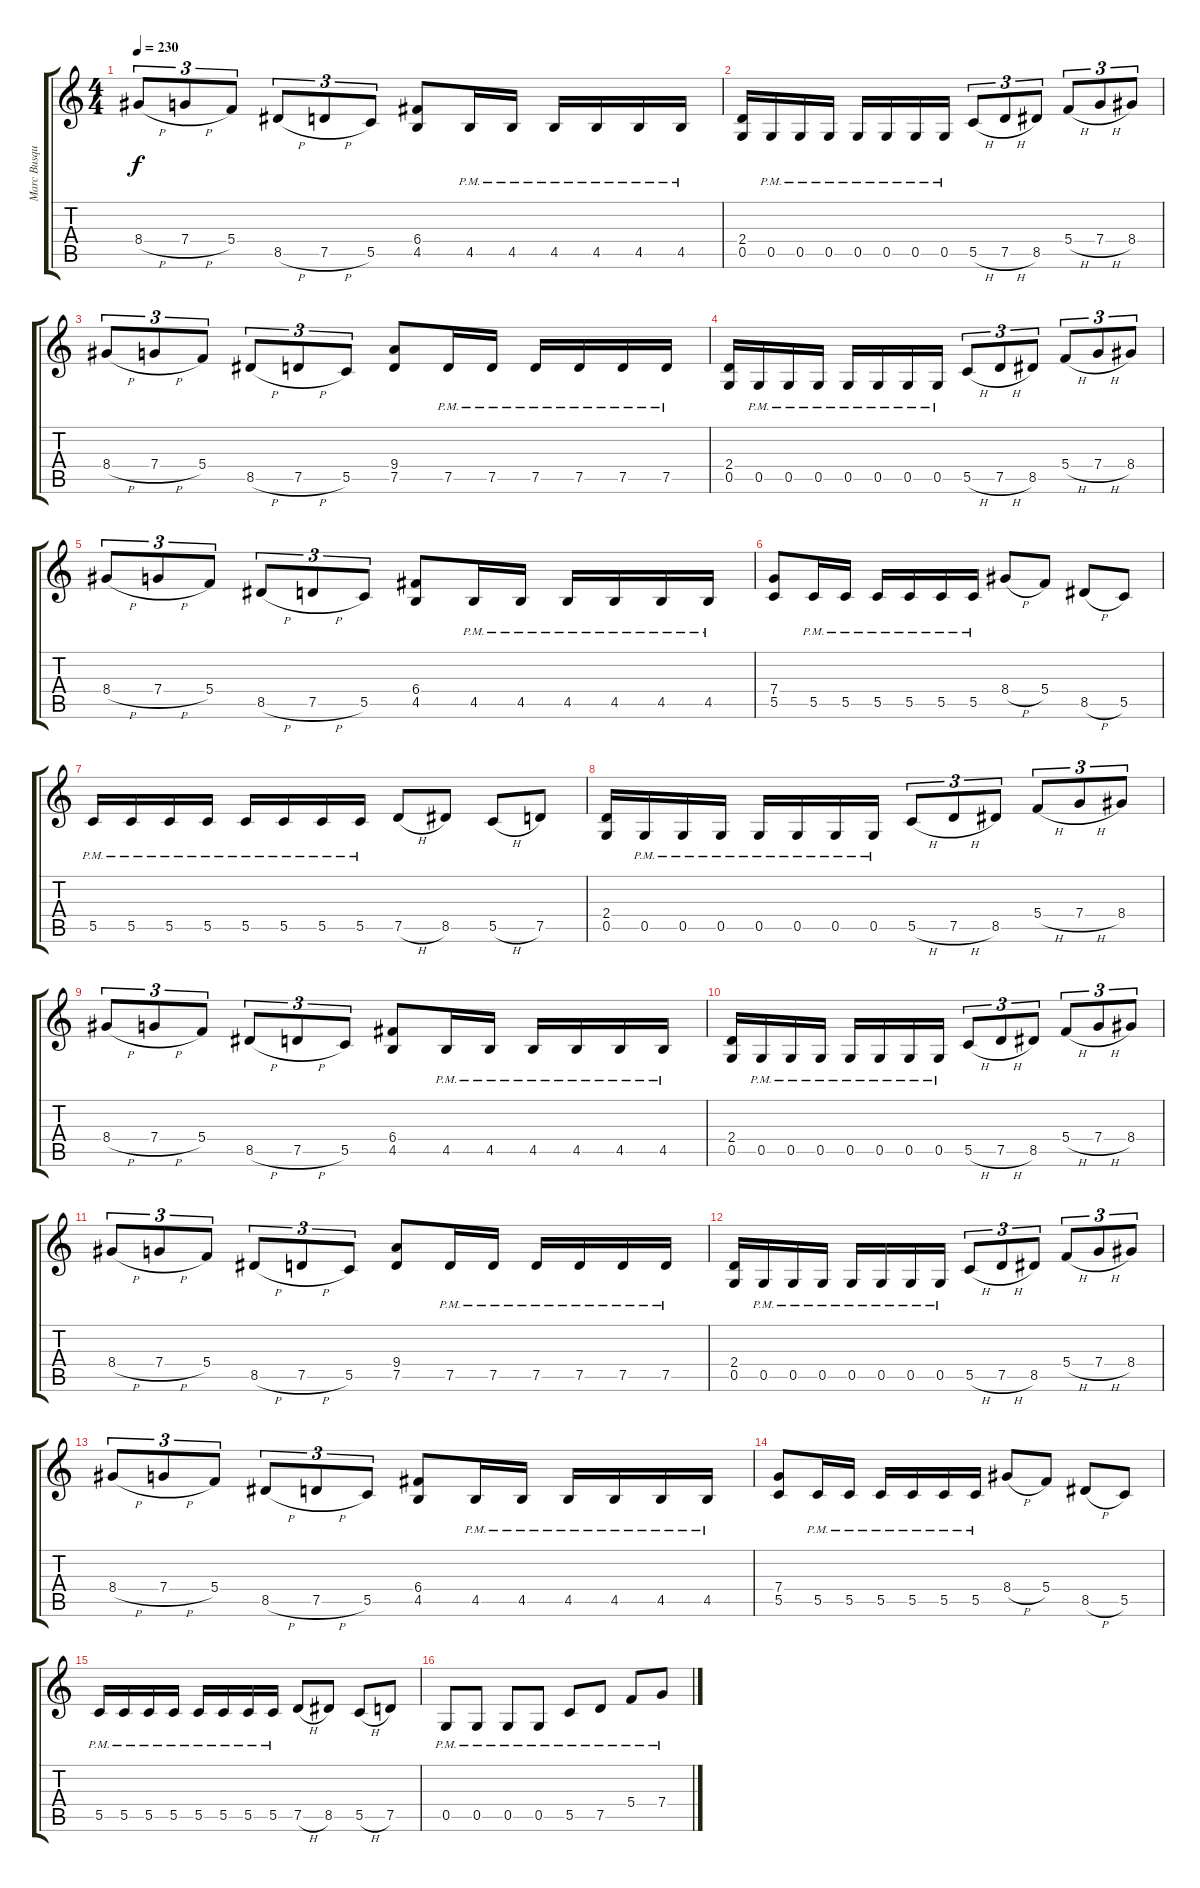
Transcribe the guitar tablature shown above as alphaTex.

\track ("Marc Busque" "Marc Busqu") {instrument distortionguitar}
\staff {score tabs}
\tuning (D4 A3 F3 C3 G2 D2) {hide}
\ts (4 4)
\tempo 230
\clef g2
\ks c
8.4{h}.8{tu (3 2) dy f} 7.4{h}.8{tu (3 2)} 5.4.8{tu (3 2)} 8.5{h}.8{tu (3 2)} 7.5{h}.8{tu (3 2)} 5.5.8{tu (3 2)} (6.4 4.5).8 4.5{pm}.16 4.5{pm}.16 4.5{pm}.16 4.5{pm}.16 4.5{pm}.16 4.5{pm}.16 |
(2.4 0.5).16 0.5{pm}.16 0.5{pm}.16 0.5{pm}.16 0.5{pm}.16 0.5{pm}.16 0.5{pm}.16 0.5{pm}.16 5.5{h}.8{tu (3 2)} 7.5{h}.8{tu (3 2)} 8.5.8{tu (3 2)} 5.4{h}.8{tu (3 2)} 7.4{h}.8{tu (3 2)} 8.4.8{tu (3 2)} |
8.4{h}.8{tu (3 2)} 7.4{h}.8{tu (3 2)} 5.4.8{tu (3 2)} 8.5{h}.8{tu (3 2)} 7.5{h}.8{tu (3 2)} 5.5.8{tu (3 2)} (9.4 7.5).8 7.5{pm}.16 7.5{pm}.16 7.5{pm}.16 7.5{pm}.16 7.5{pm}.16 7.5{pm}.16 |
(2.4 0.5).16 0.5{pm}.16 0.5{pm}.16 0.5{pm}.16 0.5{pm}.16 0.5{pm}.16 0.5{pm}.16 0.5{pm}.16 5.5{h}.8{tu (3 2)} 7.5{h}.8{tu (3 2)} 8.5.8{tu (3 2)} 5.4{h}.8{tu (3 2)} 7.4{h}.8{tu (3 2)} 8.4.8{tu (3 2)} |
8.4{h}.8{tu (3 2)} 7.4{h}.8{tu (3 2)} 5.4.8{tu (3 2)} 8.5{h}.8{tu (3 2)} 7.5{h}.8{tu (3 2)} 5.5.8{tu (3 2)} (6.4 4.5).8 4.5{pm}.16 4.5{pm}.16 4.5{pm}.16 4.5{pm}.16 4.5{pm}.16 4.5{pm}.16 |
(7.4 5.5).8 5.5{pm}.16 5.5{pm}.16 5.5{pm}.16 5.5{pm}.16 5.5{pm}.16 5.5{pm}.16 8.4{h}.8 5.4.8 8.5{h}.8 5.5.8 |
5.5{pm}.16 5.5{pm}.16 5.5{pm}.16 5.5{pm}.16 5.5{pm}.16 5.5{pm}.16 5.5{pm}.16 5.5{pm}.16 7.5{h}.8 8.5.8 5.5{h}.8 7.5.8 |
(2.4 0.5).16 0.5{pm}.16 0.5{pm}.16 0.5{pm}.16 0.5{pm}.16 0.5{pm}.16 0.5{pm}.16 0.5{pm}.16 5.5{h}.8{tu (3 2)} 7.5{h}.8{tu (3 2)} 8.5.8{tu (3 2)} 5.4{h}.8{tu (3 2)} 7.4{h}.8{tu (3 2)} 8.4.8{tu (3 2)} |
8.4{h}.8{tu (3 2)} 7.4{h}.8{tu (3 2)} 5.4.8{tu (3 2)} 8.5{h}.8{tu (3 2)} 7.5{h}.8{tu (3 2)} 5.5.8{tu (3 2)} (6.4 4.5).8 4.5{pm}.16 4.5{pm}.16 4.5{pm}.16 4.5{pm}.16 4.5{pm}.16 4.5{pm}.16 |
(2.4 0.5).16 0.5{pm}.16 0.5{pm}.16 0.5{pm}.16 0.5{pm}.16 0.5{pm}.16 0.5{pm}.16 0.5{pm}.16 5.5{h}.8{tu (3 2)} 7.5{h}.8{tu (3 2)} 8.5.8{tu (3 2)} 5.4{h}.8{tu (3 2)} 7.4{h}.8{tu (3 2)} 8.4.8{tu (3 2)} |
8.4{h}.8{tu (3 2)} 7.4{h}.8{tu (3 2)} 5.4.8{tu (3 2)} 8.5{h}.8{tu (3 2)} 7.5{h}.8{tu (3 2)} 5.5.8{tu (3 2)} (9.4 7.5).8 7.5{pm}.16 7.5{pm}.16 7.5{pm}.16 7.5{pm}.16 7.5{pm}.16 7.5{pm}.16 |
(2.4 0.5).16 0.5{pm}.16 0.5{pm}.16 0.5{pm}.16 0.5{pm}.16 0.5{pm}.16 0.5{pm}.16 0.5{pm}.16 5.5{h}.8{tu (3 2)} 7.5{h}.8{tu (3 2)} 8.5.8{tu (3 2)} 5.4{h}.8{tu (3 2)} 7.4{h}.8{tu (3 2)} 8.4.8{tu (3 2)} |
8.4{h}.8{tu (3 2)} 7.4{h}.8{tu (3 2)} 5.4.8{tu (3 2)} 8.5{h}.8{tu (3 2)} 7.5{h}.8{tu (3 2)} 5.5.8{tu (3 2)} (6.4 4.5).8 4.5{pm}.16 4.5{pm}.16 4.5{pm}.16 4.5{pm}.16 4.5{pm}.16 4.5{pm}.16 |
(7.4 5.5).8 5.5{pm}.16 5.5{pm}.16 5.5{pm}.16 5.5{pm}.16 5.5{pm}.16 5.5{pm}.16 8.4{h}.8 5.4.8 8.5{h}.8 5.5.8 |
5.5{pm}.16 5.5{pm}.16 5.5{pm}.16 5.5{pm}.16 5.5{pm}.16 5.5{pm}.16 5.5{pm}.16 5.5{pm}.16 7.5{h}.8 8.5.8 5.5{h}.8 7.5.8 |
0.5{pm}.8 0.5{pm}.8 0.5{pm}.8 0.5{pm}.8 5.5{pm}.8 7.5{pm}.8 5.4{pm}.8 7.4{pm}.8
